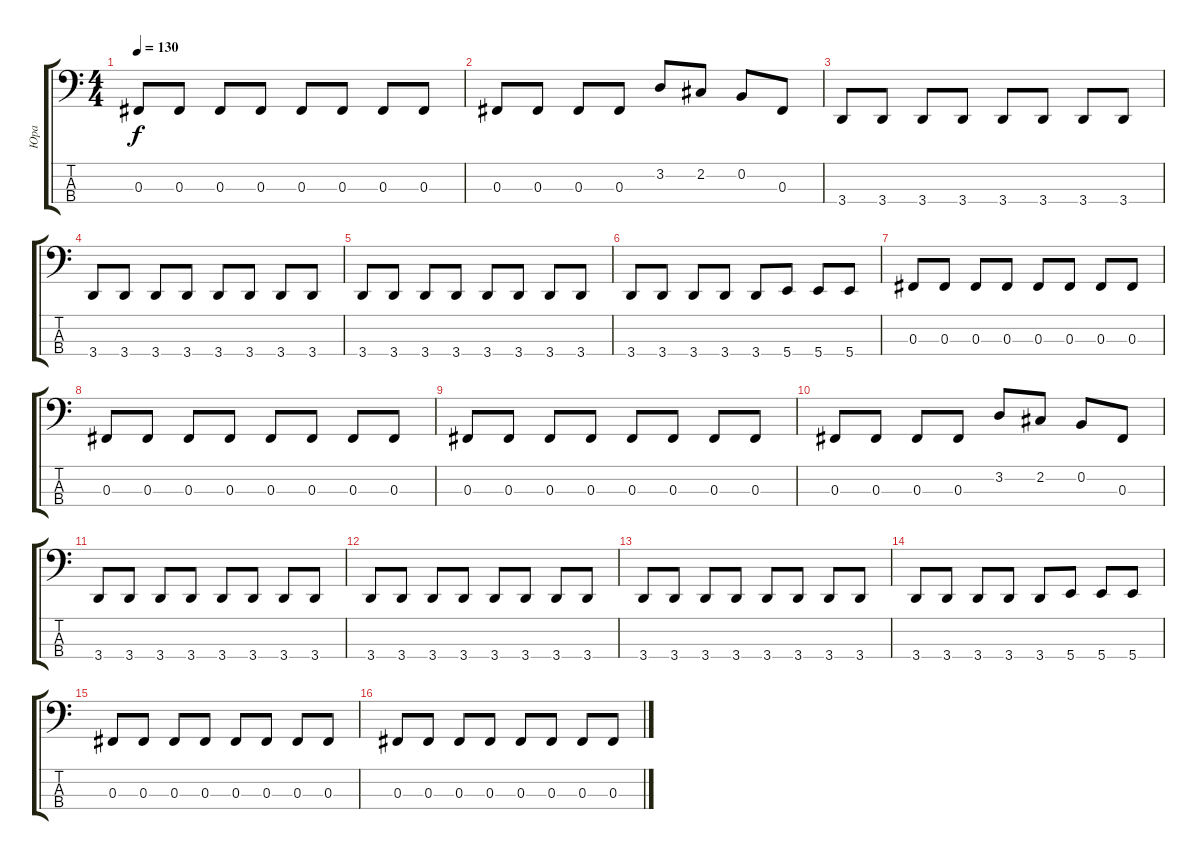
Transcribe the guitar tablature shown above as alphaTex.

\track ("Юра" "Юра") {instrument electricbasspick}
\staff {score tabs}
\tuning (E2 B1 Gb1 B0) {hide}
\ts (4 4)
\tempo 130
\clef f4
\ks c
0.3.8{dy f} 0.3.8 0.3.8 0.3.8 0.3.8 0.3.8 0.3.8 0.3.8 |
0.3.8 0.3.8 0.3.8 0.3.8 3.2.8 2.2.8 0.2.8 0.3.8 |
3.4.8 3.4.8 3.4.8 3.4.8 3.4.8 3.4.8 3.4.8 3.4.8 |
3.4.8 3.4.8 3.4.8 3.4.8 3.4.8 3.4.8 3.4.8 3.4.8 |
3.4.8 3.4.8 3.4.8 3.4.8 3.4.8 3.4.8 3.4.8 3.4.8 |
3.4.8 3.4.8 3.4.8 3.4.8 3.4.8 5.4.8 5.4.8 5.4.8 |
0.3.8 0.3.8 0.3.8 0.3.8 0.3.8 0.3.8 0.3.8 0.3.8 |
0.3.8 0.3.8 0.3.8 0.3.8 0.3.8 0.3.8 0.3.8 0.3.8 |
0.3.8 0.3.8 0.3.8 0.3.8 0.3.8 0.3.8 0.3.8 0.3.8 |
0.3.8 0.3.8 0.3.8 0.3.8 3.2.8 2.2.8 0.2.8 0.3.8 |
3.4.8 3.4.8 3.4.8 3.4.8 3.4.8 3.4.8 3.4.8 3.4.8 |
3.4.8 3.4.8 3.4.8 3.4.8 3.4.8 3.4.8 3.4.8 3.4.8 |
3.4.8 3.4.8 3.4.8 3.4.8 3.4.8 3.4.8 3.4.8 3.4.8 |
3.4.8 3.4.8 3.4.8 3.4.8 3.4.8 5.4.8 5.4.8 5.4.8 |
0.3.8 0.3.8 0.3.8 0.3.8 0.3.8 0.3.8 0.3.8 0.3.8 |
0.3.8 0.3.8 0.3.8 0.3.8 0.3.8 0.3.8 0.3.8 0.3.8
